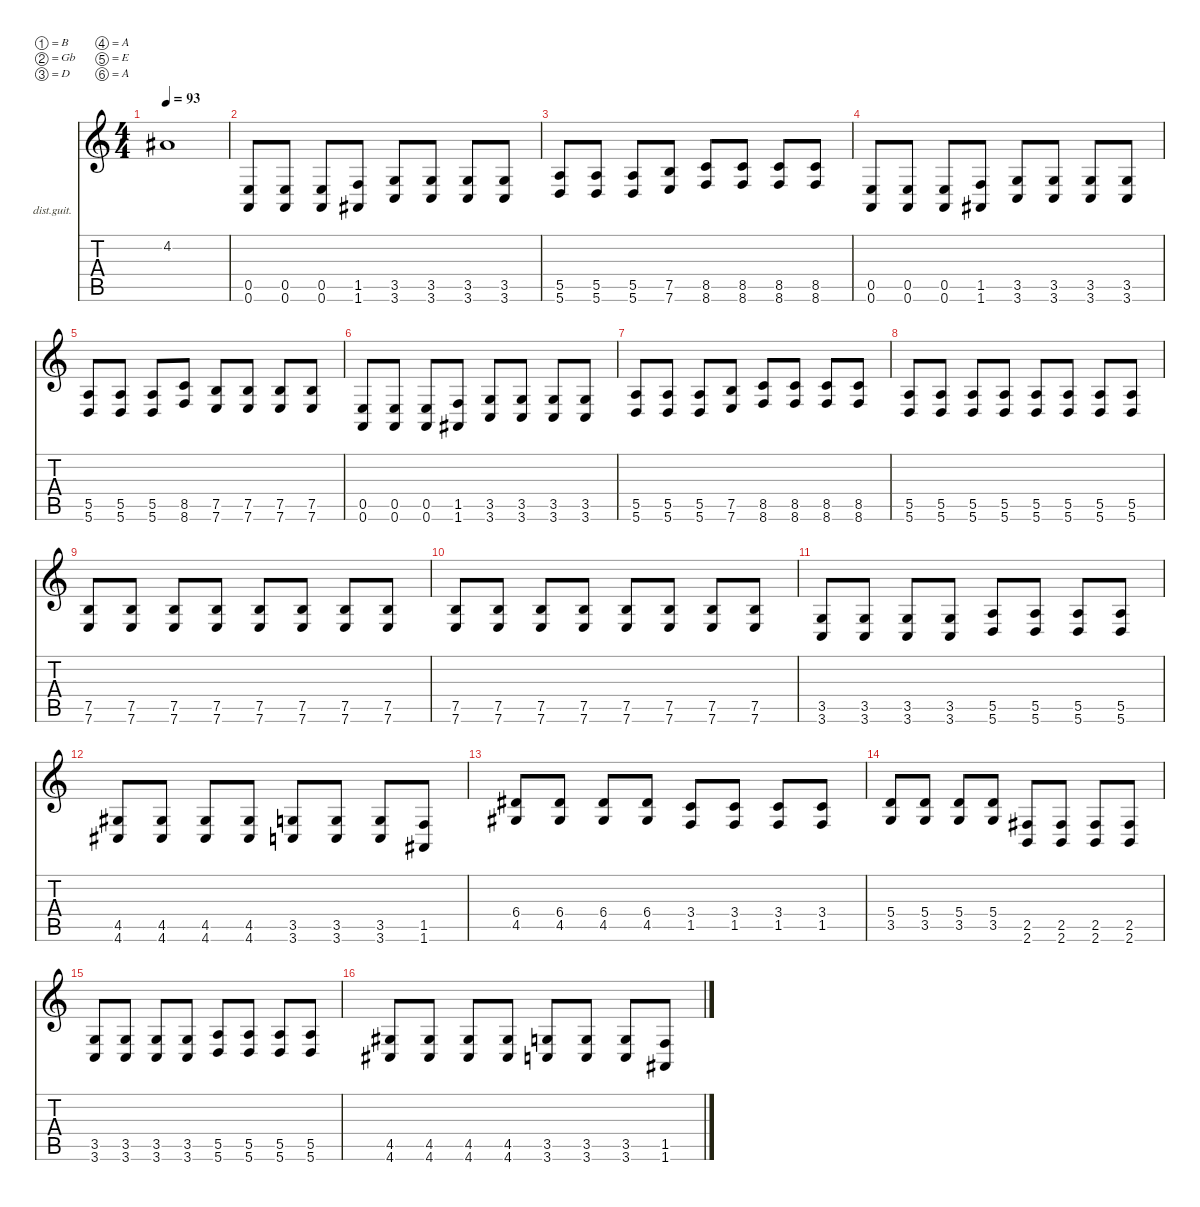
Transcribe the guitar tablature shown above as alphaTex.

\defaultSystemsLayout 2
\hideDynamics
\bracketExtendMode nobrackets
\firstSystemTrackNameOrientation horizontal
\otherSystemsTrackNameOrientation horizontal
\track ("Rhythm Guitar" "dist.guit.") {instrument distortionguitar}
\staff {score tabs}
\tuning (B3 Gb3 D3 A2 E2 A1)
\ts (4 4)
\scale
1.03043
\tempo 93
\accidentals auto
\clef g2
\ottava regular
\simile none
\ks c
4.2{t acc #}.1{dy f beam Up} |
\scale
0.969568 (0.5 0.6).8{beam Up} (0.5 0.6).8{beam Up} (0.5 0.6).8{beam Up} (1.5 1.6{acc #}).8{beam Up} (3.5 3.6).8{beam Up} (3.5 3.6).8{beam Up} (3.5 3.6).8{beam Up} (3.5 3.6).8{beam Up} |
\scale
1.03043 (5.5 5.6).8{beam Up} (5.5 5.6).8{beam Up} (5.5 5.6).8{beam Up} (7.5 7.6).8{beam Up} (8.5 8.6).8{beam Up} (8.5 8.6).8{beam Up} (8.5 8.6).8{beam Up} (8.5 8.6).8{beam Up} |
\scale
0.969568 (0.5 0.6).8{beam Up} (0.5 0.6).8{beam Up} (0.5 0.6).8{beam Up} (1.5 1.6{acc #}).8{beam Up} (3.5 3.6).8{beam Up} (3.5 3.6).8{beam Up} (3.5 3.6).8{beam Up} (3.5 3.6).8{beam Up} |
\scale
1.03043 (5.5 5.6).8{beam Up} (5.5 5.6).8{beam Up} (5.5 5.6).8{beam Up} (8.5 8.6).8{beam Up} (7.5 7.6).8{beam Up} (7.5 7.6).8{beam Up} (7.5 7.6).8{beam Up} (7.5 7.6).8{beam Up} |
\scale
0.969568 (0.5 0.6).8{beam Up} (0.5 0.6).8{beam Up} (0.5 0.6).8{beam Up} (1.5 1.6{acc #}).8{beam Up} (3.5 3.6).8{beam Up} (3.5 3.6).8{beam Up} (3.5 3.6).8{beam Up} (3.5 3.6).8{beam Up} |
\scale
1.03043 (5.5 5.6).8{beam Up} (5.5 5.6).8{beam Up} (5.5 5.6).8{beam Up} (7.5 7.6).8{beam Up} (8.5 8.6).8{beam Up} (8.5 8.6).8{beam Up} (8.5 8.6).8{beam Up} (8.5 8.6).8{beam Up} |
\scale
0.969568 (5.5 5.6).8{beam Up} (5.5 5.6).8{beam Up} (5.5 5.6).8{beam Up} (5.5 5.6).8{beam Up} (5.5 5.6).8{beam Up} (5.5 5.6).8{beam Up} (5.5 5.6).8{beam Up} (5.5 5.6).8{beam Up} |
\scale
1.03043 (7.5 7.6).8{beam Up} (7.5 7.6).8{beam Up} (7.5 7.6).8{beam Up} (7.5 7.6).8{beam Up} (7.5 7.6).8{beam Up} (7.5 7.6).8{beam Up} (7.5 7.6).8{beam Up} (7.5 7.6).8{beam Up} |
\scale
0.969568 (7.5 7.6).8{beam Up} (7.5 7.6).8{beam Up} (7.5 7.6).8{beam Up} (7.5 7.6).8{beam Up} (7.5 7.6).8{beam Up} (7.5 7.6).8{beam Up} (7.5 7.6).8{beam Up} (7.5 7.6).8{beam Up} |
\scale
1.04096 (3.5 3.6).8{beam Up} (3.5 3.6).8{beam Up} (3.5 3.6).8{beam Up} (3.5 3.6).8{beam Up} (5.5 5.6).8{beam Up} (5.5 5.6).8{beam Up} (5.5 5.6).8{beam Up} (5.5 5.6).8{beam Up} |
\scale
0.959042 (4.5{acc #} 4.6{acc #}).8{beam Up} (4.5{acc #} 4.6{acc #}).8{beam Up} (4.5{acc #} 4.6{acc #}).8{beam Up} (4.5{acc #} 4.6{acc #}).8{beam Up} (3.5 3.6).8{beam Up} (3.5 3.6).8{beam Up} (3.5 3.6).8{beam Up} (1.5 1.6{acc #}).8{beam Up} |
\scale
1.02122 (6.4{acc #} 4.5{acc #}).8{beam Up} (6.4{acc #} 4.5{acc #}).8{beam Up} (6.4{acc #} 4.5{acc #}).8{beam Up} (6.4{acc #} 4.5{acc #}).8{beam Up} (3.4 1.5).8{beam Up} (3.4 1.5).8{beam Up} (3.4 1.5).8{beam Up} (3.4 1.5).8{beam Up} |
\scale
0.978779 (5.4 3.5).8{beam Up} (5.4 3.5).8{beam Up} (5.4 3.5).8{beam Up} (5.4 3.5).8{beam Up} (2.5{acc #} 2.6).8{beam Up} (2.5{acc #} 2.6).8{beam Up} (2.5{acc #} 2.6).8{beam Up} (2.5{acc #} 2.6).8{beam Up} |
\scale
1.04096 (3.5 3.6).8{beam Up} (3.5 3.6).8{beam Up} (3.5 3.6).8{beam Up} (3.5 3.6).8{beam Up} (5.5 5.6).8{beam Up} (5.5 5.6).8{beam Up} (5.5 5.6).8{beam Up} (5.5 5.6).8{beam Up} |
\scale
0.959042 (4.5{acc #} 4.6{acc #}).8{beam Up} (4.5{acc #} 4.6{acc #}).8{beam Up} (4.5{acc #} 4.6{acc #}).8{beam Up} (4.5{acc #} 4.6{acc #}).8{beam Up} (3.5 3.6).8{beam Up} (3.5 3.6).8{beam Up} (3.5 3.6).8{beam Up} (1.5 1.6{acc #}).8{beam Up}
